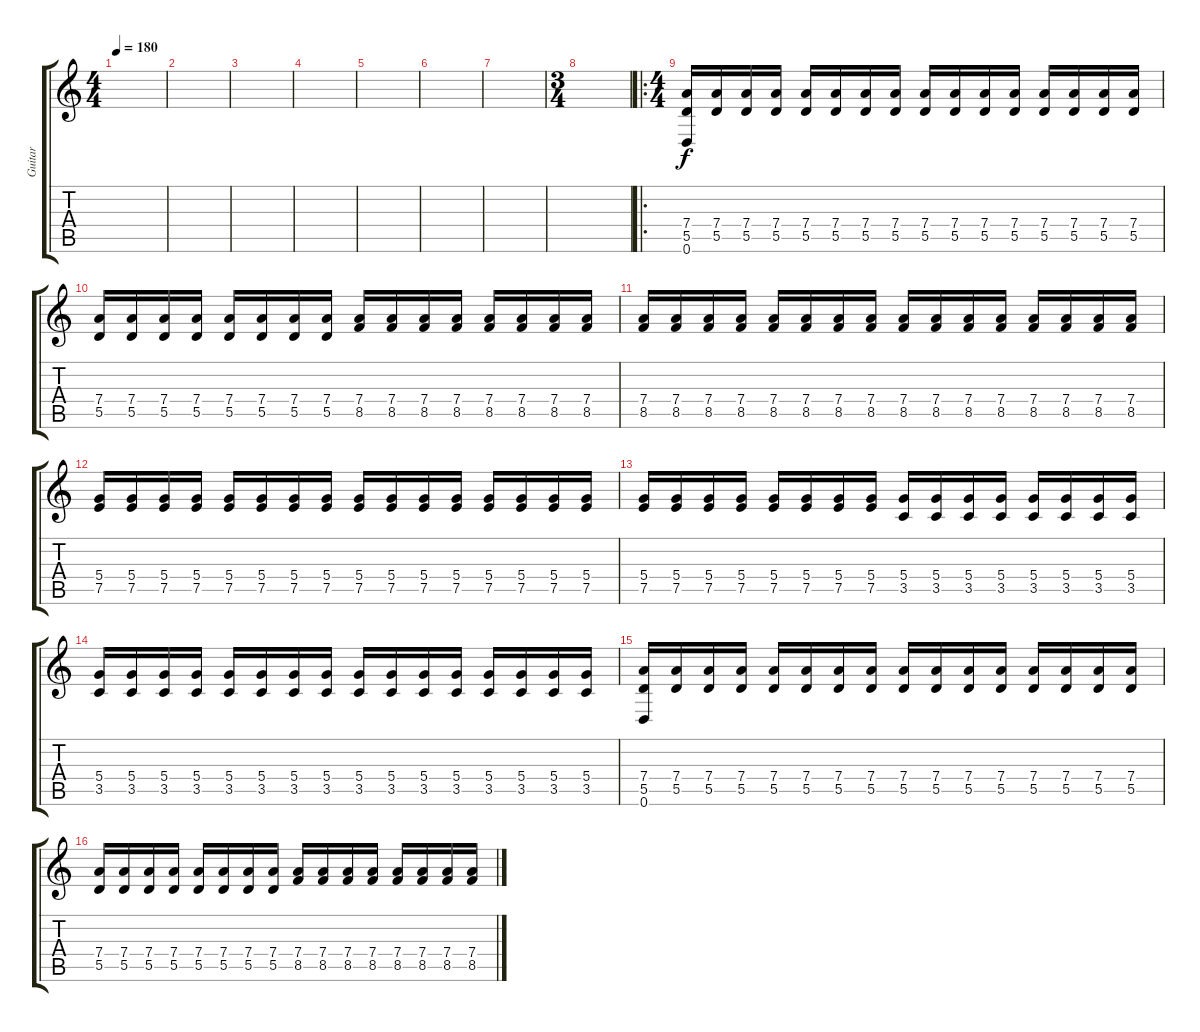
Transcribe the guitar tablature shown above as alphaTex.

\track ("Guitar" "Guitar") {instrument distortionguitar}
\staff {score tabs}
\tuning (E4 B3 G3 D3 A2 D2) {hide}
\ts (4 4)
\tempo 180
\clef g2
\ks c
|
|
|
|
|
|
|
\ts (3 4)
|
\ro
\ts (4 4)
(7.4 5.5 0.6).16 (7.4 5.5).16 (7.4 5.5).16 (7.4 5.5).16 (7.4 5.5).16 (7.4 5.5).16 (7.4 5.5).16 (7.4 5.5).16 (7.4 5.5).16 (7.4 5.5).16 (7.4 5.5).16 (7.4 5.5).16 (7.4 5.5).16 (7.4 5.5).16 (7.4 5.5).16 (7.4 5.5).16 |
(7.4 5.5).16 (7.4 5.5).16 (7.4 5.5).16 (7.4 5.5).16 (7.4 5.5).16 (7.4 5.5).16 (7.4 5.5).16 (7.4 5.5).16 (7.4 8.5).16 (7.4 8.5).16 (7.4 8.5).16 (7.4 8.5).16 (7.4 8.5).16 (7.4 8.5).16 (7.4 8.5).16 (7.4 8.5).16 |
(7.4 8.5).16 (7.4 8.5).16 (7.4 8.5).16 (7.4 8.5).16 (7.4 8.5).16 (7.4 8.5).16 (7.4 8.5).16 (7.4 8.5).16 (7.4 8.5).16 (7.4 8.5).16 (7.4 8.5).16 (7.4 8.5).16 (7.4 8.5).16 (7.4 8.5).16 (7.4 8.5).16 (7.4 8.5).16 |
(5.4 7.5).16 (5.4 7.5).16 (5.4 7.5).16 (5.4 7.5).16 (5.4 7.5).16 (5.4 7.5).16 (5.4 7.5).16 (5.4 7.5).16 (5.4 7.5).16 (5.4 7.5).16 (5.4 7.5).16 (5.4 7.5).16 (5.4 7.5).16 (5.4 7.5).16 (5.4 7.5).16 (5.4 7.5).16 |
(5.4 7.5).16 (5.4 7.5).16 (5.4 7.5).16 (5.4 7.5).16 (5.4 7.5).16 (5.4 7.5).16 (5.4 7.5).16 (5.4 7.5).16 (5.4 3.5).16 (5.4 3.5).16 (5.4 3.5).16 (5.4 3.5).16 (5.4 3.5).16 (5.4 3.5).16 (5.4 3.5).16 (5.4 3.5).16 |
(5.4 3.5).16 (5.4 3.5).16 (5.4 3.5).16 (5.4 3.5).16 (5.4 3.5).16 (5.4 3.5).16 (5.4 3.5).16 (5.4 3.5).16 (5.4 3.5).16 (5.4 3.5).16 (5.4 3.5).16 (5.4 3.5).16 (5.4 3.5).16 (5.4 3.5).16 (5.4 3.5).16 (5.4 3.5).16 |
(7.4 5.5 0.6).16 (7.4 5.5).16 (7.4 5.5).16 (7.4 5.5).16 (7.4 5.5).16 (7.4 5.5).16 (7.4 5.5).16 (7.4 5.5).16 (7.4 5.5).16 (7.4 5.5).16 (7.4 5.5).16 (7.4 5.5).16 (7.4 5.5).16 (7.4 5.5).16 (7.4 5.5).16 (7.4 5.5).16 |
(7.4 5.5).16 (7.4 5.5).16 (7.4 5.5).16 (7.4 5.5).16 (7.4 5.5).16 (7.4 5.5).16 (7.4 5.5).16 (7.4 5.5).16 (7.4 8.5).16 (7.4 8.5).16 (7.4 8.5).16 (7.4 8.5).16 (7.4 8.5).16 (7.4 8.5).16 (7.4 8.5).16 (7.4 8.5).16
